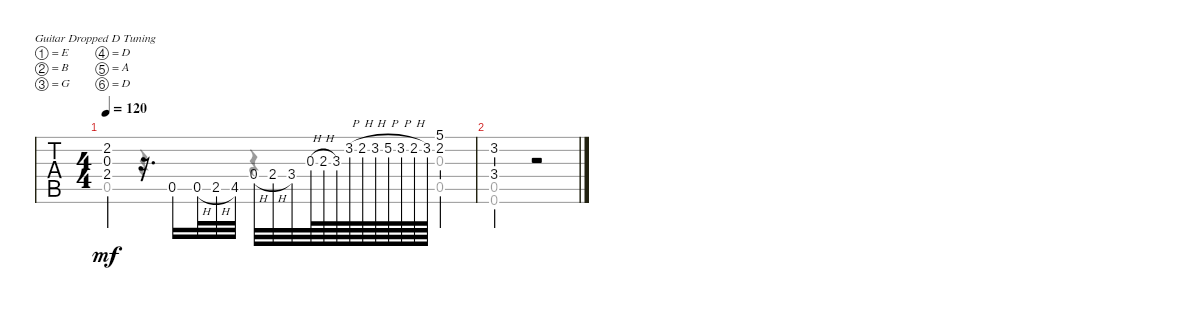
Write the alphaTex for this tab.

\bracketExtendMode groupsimilarinstruments
\singleTrackTrackNamePolicy hidden
\multiTrackTrackNamePolicy hidden
\firstSystemTrackNameOrientation horizontal
\otherSystemsTrackNameOrientation horizontal
\track ("Untitled" "Untitled") {instrument acousticguitarnylon}
\staff {tabs}
\tuning (E4 B3 G3 D3 A2 D2)
\voice
\ts (4 4)
\tempo 120
\clef g2
\ks dminor
(2.2 0.3 2.4).4{dy mf} r.16{d} 0.5.16 0.5{h}.32 2.5{h}.32 4.5.32 0.4{h}.32 2.4{h}.32 3.4.32 0.3{h}.64 2.3{h}.64 3.3.64 3.2{h}.64 2.2{h}.64 3.2{h}.64 5.2{h}.64 3.2{h}.64 2.2{h}.64 3.2.64 (5.1 2.2).4 |
(3.2 3.4).2 r.2
\voice
\clef g2
\ottava regular
\simile none
\ks dminor
0.5.4{dy mf} r.4 r.4 (0.3 0.5).4 |
(0.5 0.6).2 r.2
